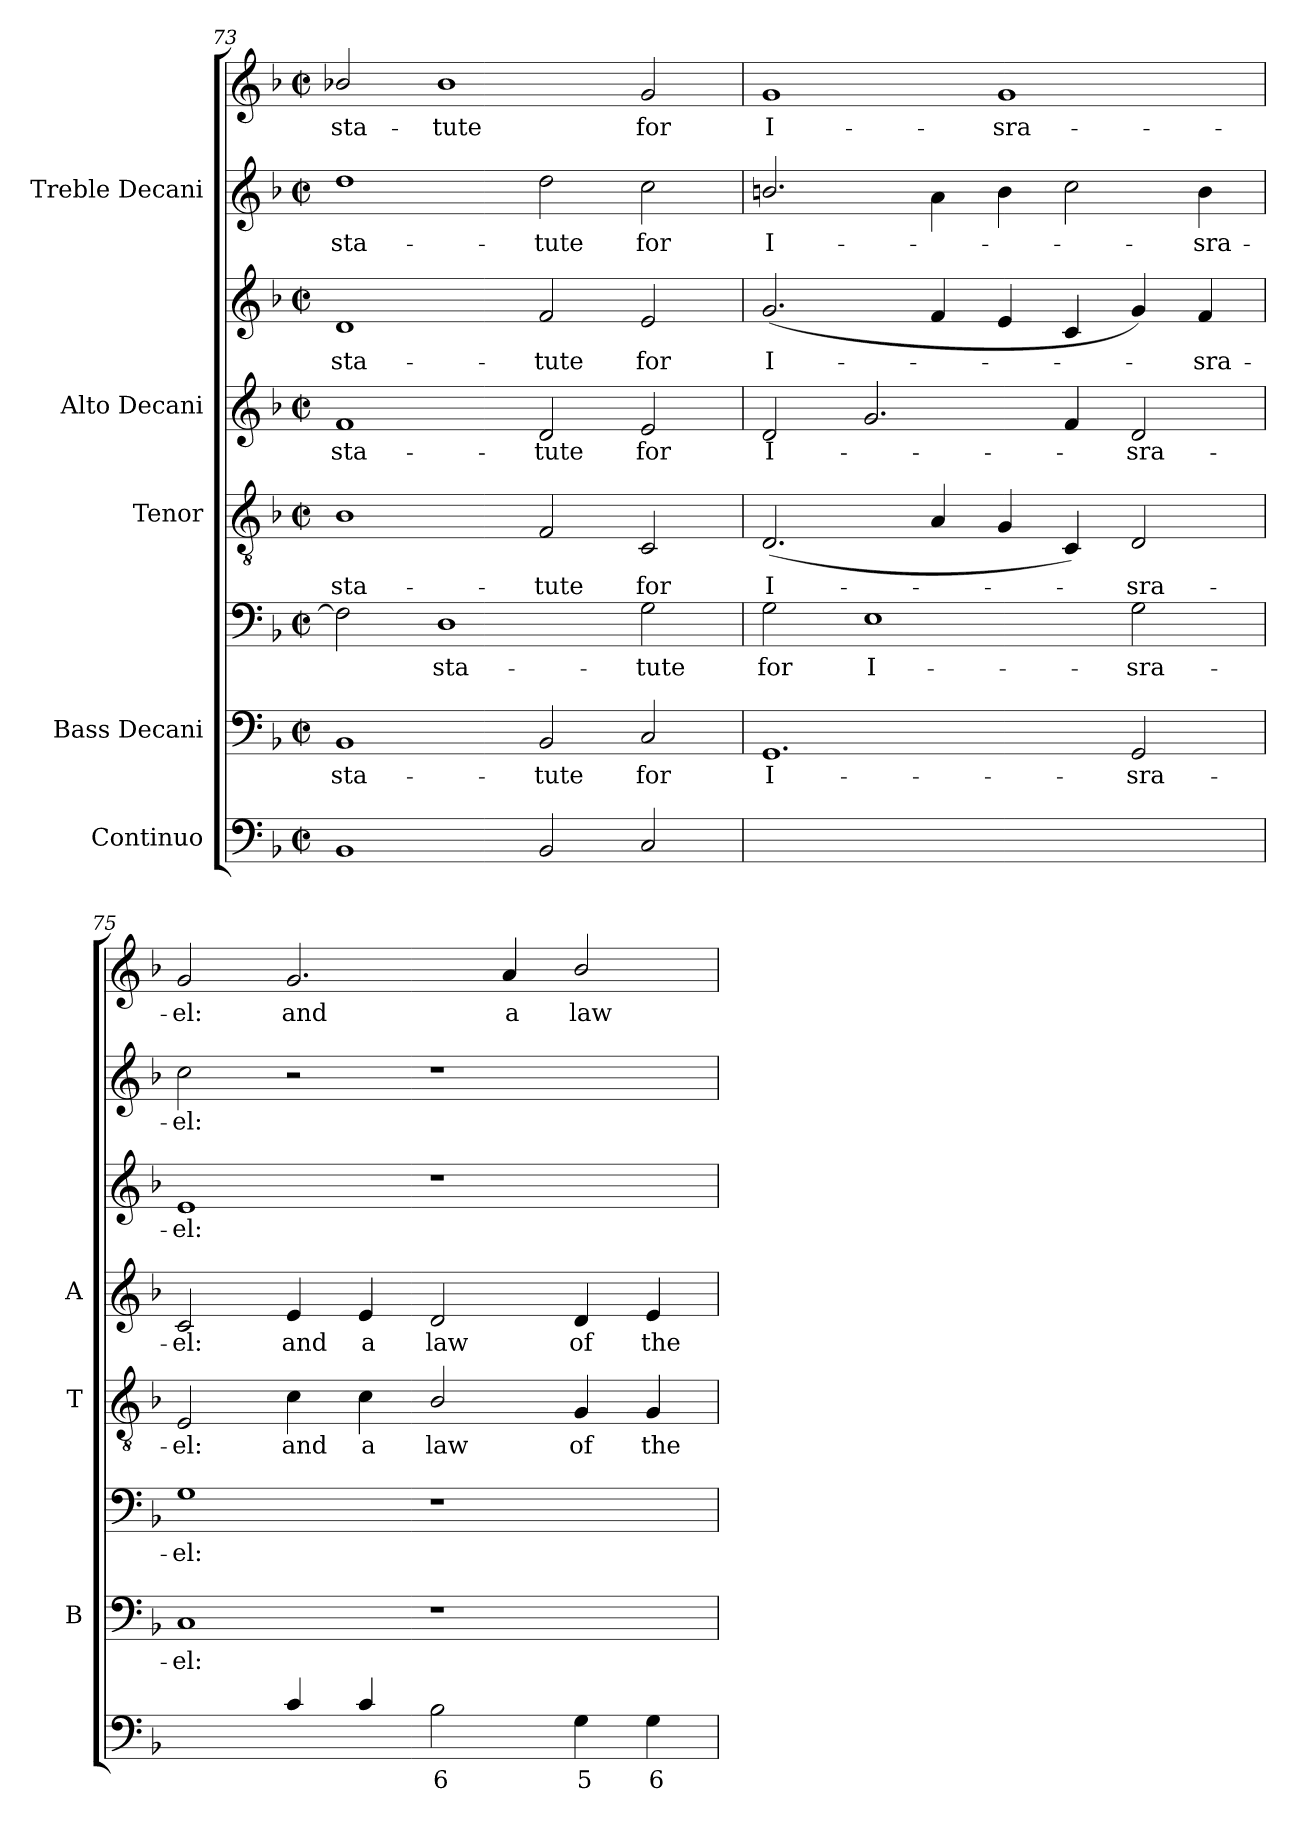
**kern	**text	**text	**kern	**text	**kern	**text	**kern	**text	**kern	**text	**kern	**text	**kern	**text	**kern	**text
*part5	*part5	*part5	*part4	*part4	*part4	*part4	*part3	*part3	*part2	*part2	*part2	*part2	*part1	*part1	*part1	*part1
*staff8	*staff8	*staff8	*staff7	*staff7	*staff6	*staff6	*staff5	*staff5	*staff4	*staff4	*staff3	*staff3	*staff2	*staff2	*staff1	*staff1
*I"Continuo	*	*	*I"Bass Decani	*	*	*	*I"Tenor	*	*I"Alto Decani	*	*	*	*I"Treble Decani	*	*	*
*	*	*	*I'B	*	*	*	*I'T	*	*I'A	*	*	*	*	*	*	*
*clefF4	*	*	*clefF4	*	*clefF4	*	*clefGv2	*	*clefG2	*	*clefG2	*	*clefG2	*	*clefG2	*
*k[b-]	*	*	*k[b-]	*	*k[b-]	*	*k[b-]	*	*k[b-]	*	*k[b-]	*	*k[b-]	*	*k[b-]	*
*F:	*	*	*F:	*	*F:	*	*F:	*	*F:	*	*F:	*	*F:	*	*F:	*
*M4/2	*	*	*M4/2	*	*M4/2	*	*M4/2	*	*M4/2	*	*M4/2	*	*M4/2	*	*M4/2	*
*met(c|)	*	*	*met(c|)	*	*met(c|)	*	*met(c|)	*	*met(c|)	*	*met(c|)	*	*met(c|)	*	*met(c|)	*
=73	=73	=73	=73	=73	=73	=73	=73	=73	=73	=73	=73	=73	=73	=73	=73	=73
!	!	!	!	!LO:LY:b	!	!	!	!LO:LY:b	!	!LO:LY:b	!	!LO:LY:b	!	!LO:LY:b	!	!LO:LY:b
1BB-	.	.	1BB-	sta-	2F]	.	1B-	sta-	1f	sta-	1d	sta-	1dd	sta-	2b-X/	sta-
!	!	!	!	!	!	!LO:LY:b	!	!	!	!	!	!	!	!	!	!LO:LY:b
.	.	.	.	.	1D	sta-	.	.	.	.	.	.	.	.	1b-	-tute
!	!	!	!	!LO:LY:b	!	!	!	!LO:LY:b	!	!LO:LY:b	!	!LO:LY:b	!	!LO:LY:b	!	!
2BB-	.	.	2BB-	-tute	.	.	2F	-tute	2d	-tute	2f	-tute	2dd	-tute	.	.
!	!	!	!	!LO:LY:b	!	!LO:LY:b	!	!LO:LY:b	!	!LO:LY:b	!	!LO:LY:b	!	!LO:LY:b	!	!LO:LY:b
2C	.	.	2C	for	2G	-tute	2C	for	2e	for	2e	for	2cc	for	2g	for
=74	=74	=74	=74	=74	=74	=74	=74	=74	=74	=74	=74	=74	=74	=74	=74	=74
!	!LO:LY:b	!LO:LY:b	!	!LO:LY:b	!	!LO:LY:b	!	!LO:LY:b	!	!LO:LY:b	!	!LO:LY:b	!	!LO:LY:b	!	!LO:LY:b
[2GGyy	5	3	1.GG	-I-	2G	for	(<2.D	I-	2d	-I-	(<2.g	I-	2.bn/	-I-	1g	I-
!	!LO:LY:b	!	!	!	!	!LO:LY:b	!	!	!	!	!	!	!	!	!	!
2GGyy]	6	.	.	.	1E	I-	.	.	2.g	.	.	.	.	.	.	.
.	.	.	.	.	.	.	4A	.	.	.	4f	.	4a\	.	.	.
!	!LO:LY:b	!LO:LY:b	!	!	!	!	!	!	!	!	!	!	!	!	!	!LO:LY:b
[4GGyy	6	3	.	.	.	.	4G	.	.	.	4e	.	4b	.	1g	-sra-
!	!	!LO:LY:b	!	!	!	!	!	!	!	!	!	!	!	!	!	!
4GGyy_	.	4	.	.	.	.	4C)	.	4f	.	4c	.	2cc	.	.	.
!	!LO:LY:b	!LO:LY:b	!	!LO:LY:b	!	!LO:LY:b	!	!LO:LY:b	!	!LO:LY:b	!	!	!	!	!	!
4GGyy_	5	4	2GG	-sra-	2G	-sra-	2D	sra-	2d	sra-	4g)	.	.	.	.	.
!	!	!LO:LY:b	!	!	!	!	!	!	!	!	!	!LO:LY:b	!	!LO:LY:b	!	!
4GGyy]	.	3	.	.	.	.	.	.	.	.	4f	sra-	4b	sra-	.	.
=75	=75	=75	=75	=75	=75	=75	=75	=75	=75	=75	=75	=75	=75	=75	=75	=75
!	!	!	!	!LO:LY:b	!	!LO:LY:b	!	!LO:LY:b	!	!LO:LY:b	!	!LO:LY:b	!	!LO:LY:b	!	!LO:LY:b
2Cyy	.	.	1C	el:	1G	-el:	2E	-el:	2c	el:	1e	-el:	2cc	el:	2g	-el:
!	!	!	!	!	!	!	!	!LO:LY:b	!	!LO:LY:b	!	!	!	!	!	!LO:LY:b
4c/	.	.	.	.	.	.	4c	and	4e	and	.	.	2r	.	2.g	and
!	!	!	!	!	!	!	!	!LO:LY:b	!	!LO:LY:b	!	!	!	!	!	!
4c/	.	.	.	.	.	.	4c	a	4e	a	.	.	.	.	.	.
!	!LO:LY:b	!	!	!	!	!	!	!LO:LY:b	!	!LO:LY:b	!	!	!	!	!	!
2B-	6	.	1r	.	1r	.	2B-/	law	2d	law	1r	.	1r	.	.	.
!	!	!	!	!	!	!	!	!	!	!	!	!	!	!	!	!LO:LY:b
.	.	.	.	.	.	.	.	.	.	.	.	.	.	.	4a	a
!	!LO:LY:b	!	!	!	!	!	!	!LO:LY:b	!	!LO:LY:b	!	!	!	!	!	!LO:LY:b
4G	5	.	.	.	.	.	4G	of	4d	of	.	.	.	.	2b-/	law
!	!LO:LY:b	!	!	!	!	!	!	!LO:LY:b	!	!LO:LY:b	!	!	!	!	!	!
4G	6	.	.	.	.	.	4G	the	4e	the	.	.	.	.	.	.
=	=	=	=	=	=	=	=	=	=	=	=	=	=	=	=	=
*-	*-	*-	*-	*-	*-	*-	*-	*-	*-	*-	*-	*-	*-	*-	*-	*-
